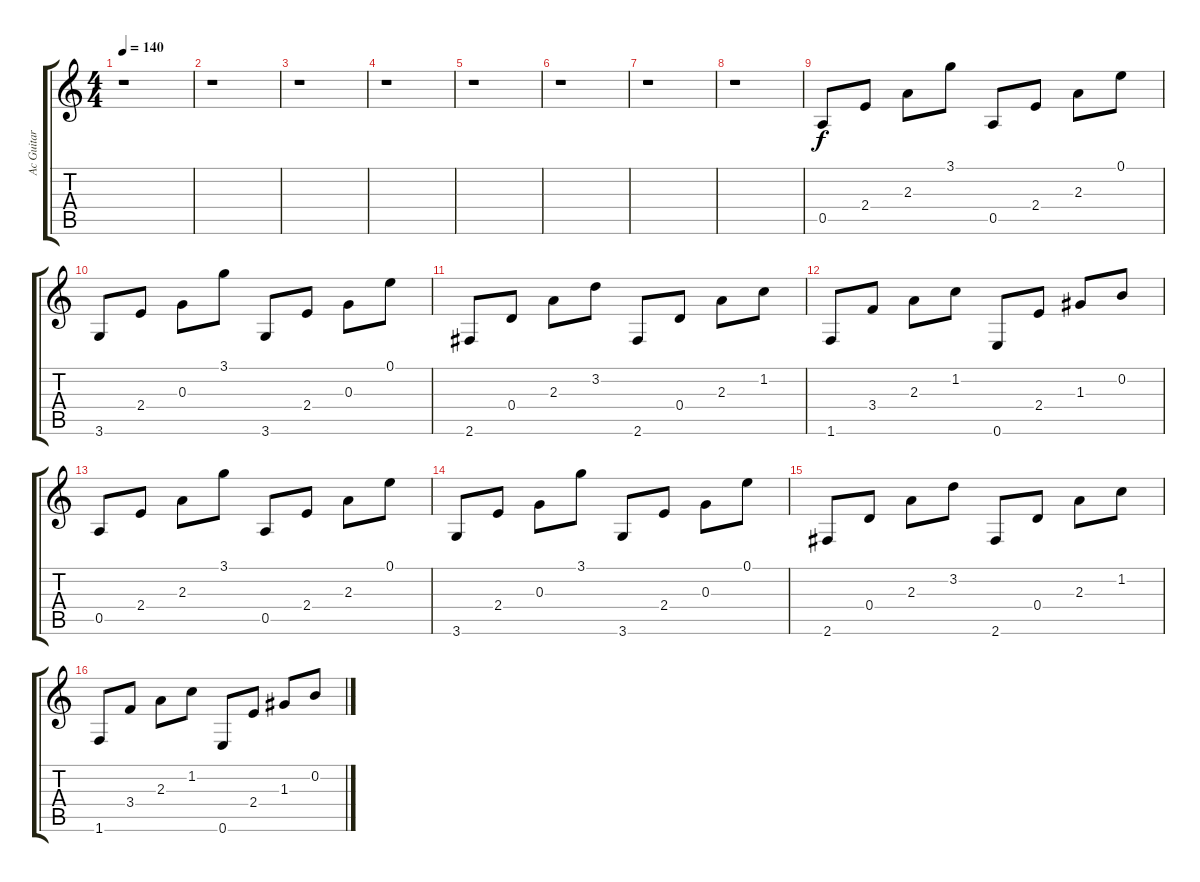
\track ("Ac Guitar (nylon)" "Ac Guitar ") {instrument acousticguitarnylon}
\staff {score tabs}
\tuning (E4 B3 G3 D3 A2 E2) {hide}
\ts (4 4)
\tempo 140
\clef g2
\ks c
r.1{dy f} |
r.1 |
r.1 |
r.1 |
r.1 |
r.1 |
r.1 |
r.1 |
0.5.8 2.4.8 2.3.8 3.1.8 0.5.8 2.4.8 2.3.8 0.1.8 |
3.6.8 2.4.8 0.3.8 3.1.8 3.6.8 2.4.8 0.3.8 0.1.8 |
2.6.8 0.4.8 2.3.8 3.2.8 2.6.8 0.4.8 2.3.8 1.2.8 |
1.6.8 3.4.8 2.3.8 1.2.8 0.6.8 2.4.8 1.3.8 0.2.8 |
0.5.8 2.4.8 2.3.8 3.1.8 0.5.8 2.4.8 2.3.8 0.1.8 |
3.6.8 2.4.8 0.3.8 3.1.8 3.6.8 2.4.8 0.3.8 0.1.8 |
2.6.8 0.4.8 2.3.8 3.2.8 2.6.8 0.4.8 2.3.8 1.2.8 |
1.6.8 3.4.8 2.3.8 1.2.8 0.6.8 2.4.8 1.3.8 0.2.8
